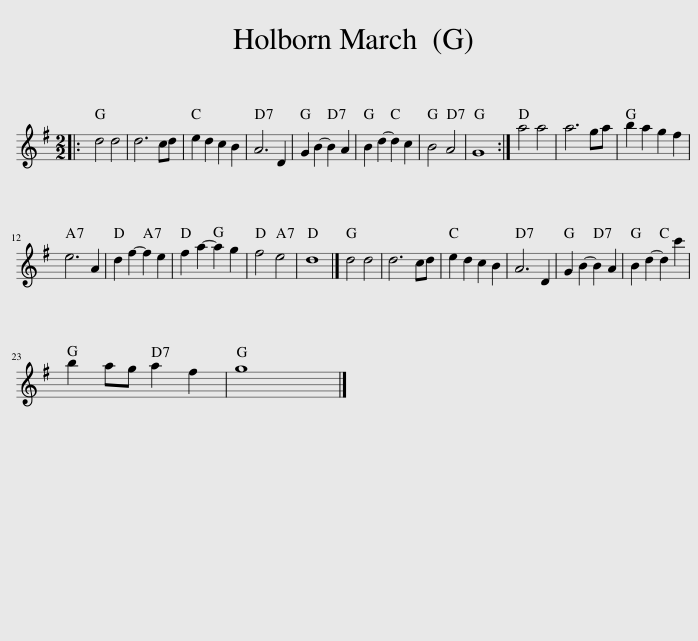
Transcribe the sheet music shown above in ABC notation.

X:1
L:1/8
M:2/2
I:linebreak $
K:G
V:1 treble
V:1
|: d4 d4 | d6 cd | e2 d2 c2 B2 | A6 D2 | G2 B2- B2 A2 | %5
 B2 d2- d2 c2 | B4 A4 | G8 :| a4 a4 | a6 ga | %10
 b2 a2 g2 f2 |$ e6 A2 | d2 f2- f2 e2 | f2 a2- a2 g2 | f4 e4 | %15
 d8 |] d4 d4 | d6 cd | e2 d2 c2 B2 | A6 D2 | %20
 G2 B2- B2 A2 | B2 d2- d2 c'2 |$ b2 ag a2 f2 | g8 |] %24
